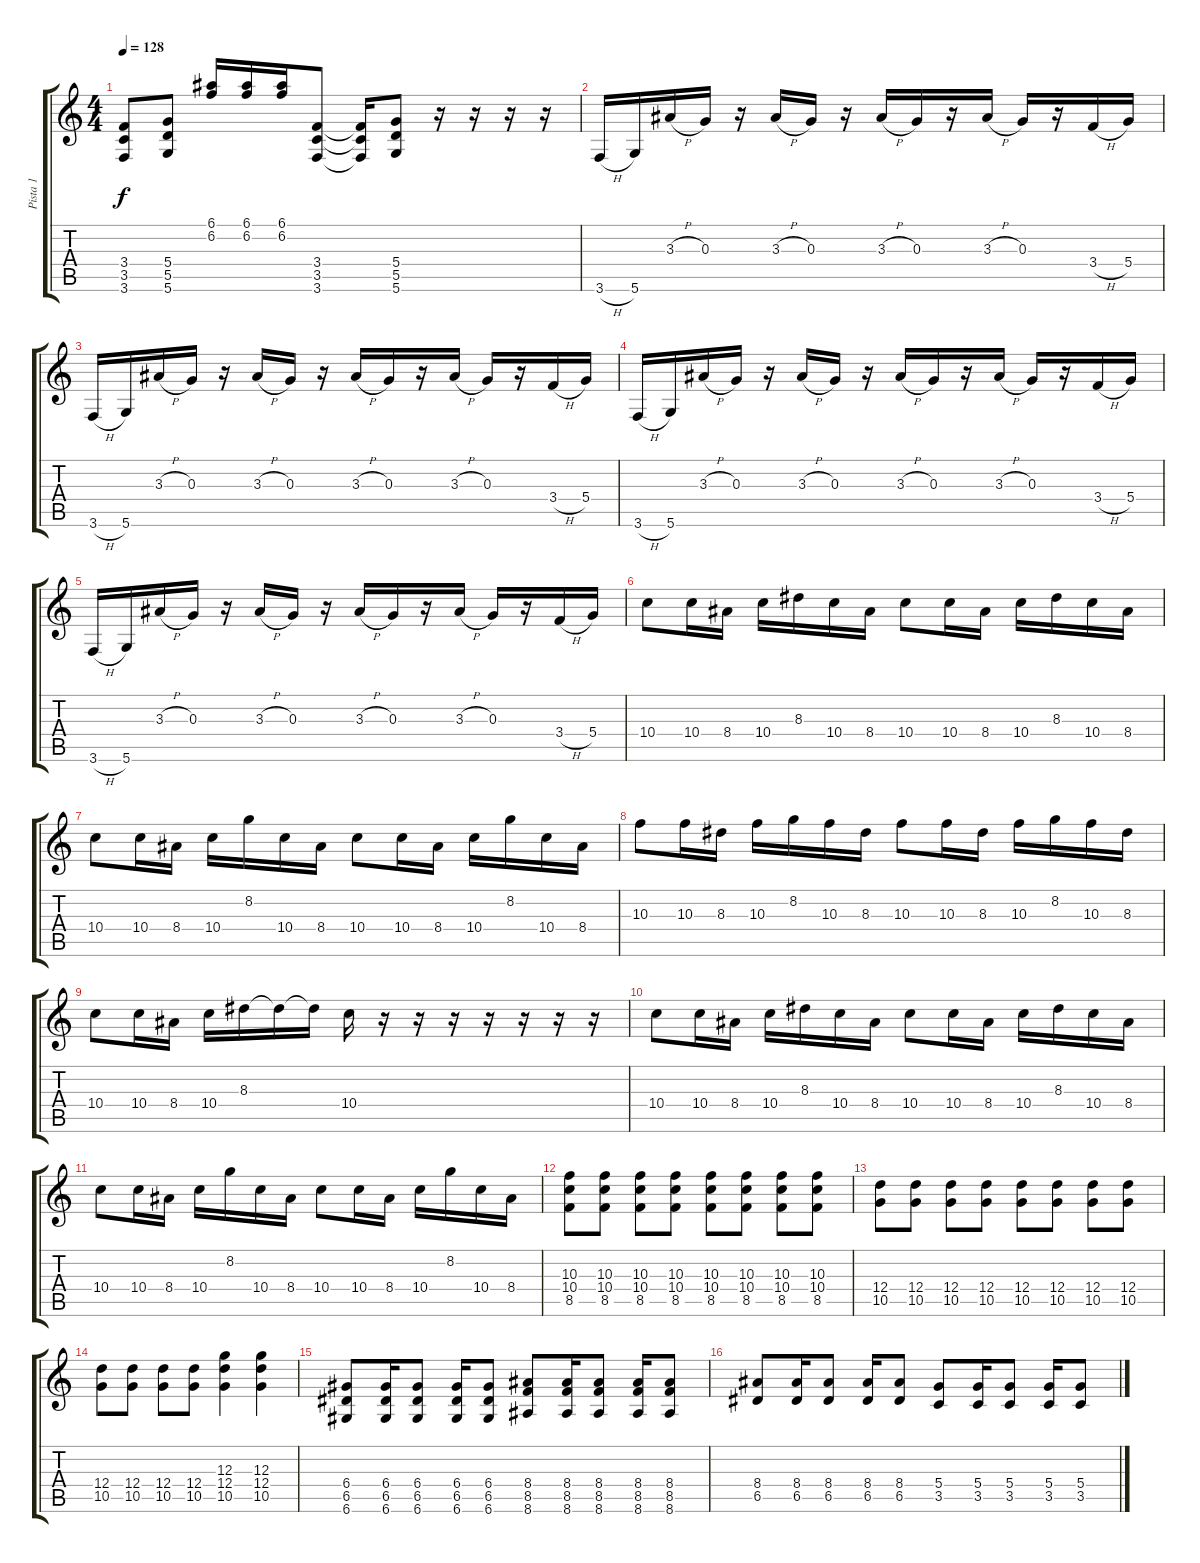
\track ("Pista 1" "Pista 1") {instrument overdrivenguitar}
\staff {score tabs}
\tuning (E4 B3 G3 D3 A2 D2) {hide}
\ts (4 4)
\tempo 128
\clef g2
\ks c
(3.4{t} 3.5{t} 3.6{t}).8{dy f} (5.4 5.5 5.6).8 (6.1 6.2).16 (6.1 6.2).16 (6.1 6.2).16 (3.4 3.5 3.6).8 (3.4{t} 3.5{t} 3.6{t}).16 (5.4 5.5 5.6).8 r.16 r.16 r.16 r.16 |
3.6{h}.16 5.6.16 3.3{h}.16 0.3.16 r.16 3.3{h}.16 0.3.16 r.16 3.3{h}.16 0.3.16 r.16 3.3{h}.16 0.3.16 r.16 3.4{h}.16 5.4.16 |
3.6{h}.16 5.6.16 3.3{h}.16 0.3.16 r.16 3.3{h}.16 0.3.16 r.16 3.3{h}.16 0.3.16 r.16 3.3{h}.16 0.3.16 r.16 3.4{h}.16 5.4.16 |
3.6{h}.16 5.6.16 3.3{h}.16 0.3.16 r.16 3.3{h}.16 0.3.16 r.16 3.3{h}.16 0.3.16 r.16 3.3{h}.16 0.3.16 r.16 3.4{h}.16 5.4.16 |
3.6{h}.16 5.6.16 3.3{h}.16 0.3.16 r.16 3.3{h}.16 0.3.16 r.16 3.3{h}.16 0.3.16 r.16 3.3{h}.16 0.3.16 r.16 3.4{h}.16 5.4.16 |
10.4.8 10.4.16 8.4.16 10.4.16 8.3.16 10.4.16 8.4.16 10.4.8 10.4.16 8.4.16 10.4.16 8.3.16 10.4.16 8.4.16 |
10.4.8 10.4.16 8.4.16 10.4.16 8.2.16 10.4.16 8.4.16 10.4.8 10.4.16 8.4.16 10.4.16 8.2.16 10.4.16 8.4.16 |
10.3.8 10.3.16 8.3.16 10.3.16 8.2.16 10.3.16 8.3.16 10.3.8 10.3.16 8.3.16 10.3.16 8.2.16 10.3.16 8.3.16 |
10.4.8 10.4.16 8.4.16 10.4.16 8.3.16 8.3{t}.16 8.3{t}.16 10.4.16 r.16 r.16 r.16 r.16 r.16 r.16 r.16 |
10.4.8 10.4.16 8.4.16 10.4.16 8.3.16 10.4.16 8.4.16 10.4.8 10.4.16 8.4.16 10.4.16 8.3.16 10.4.16 8.4.16 |
10.4.8 10.4.16 8.4.16 10.4.16 8.2.16 10.4.16 8.4.16 10.4.8 10.4.16 8.4.16 10.4.16 8.2.16 10.4.16 8.4.16 |
(10.3 10.4 8.5).8 (10.3 10.4 8.5).8 (10.3 10.4 8.5).8 (10.3 10.4 8.5).8 (10.3 10.4 8.5).8 (10.3 10.4 8.5).8 (10.3 10.4 8.5).8 (10.3 10.4 8.5).8 |
(12.4 10.5).8 (12.4 10.5).8 (12.4 10.5).8 (12.4 10.5).8 (12.4 10.5).8 (12.4 10.5).8 (12.4 10.5).8 (12.4 10.5).8 |
(12.4 10.5).8 (12.4 10.5).8 (12.4 10.5).8 (12.4 10.5).8 (12.3 12.4 10.5).4 (12.3 12.4 10.5).4 |
(6.4 6.5 6.6).8 (6.4 6.5 6.6).16 (6.4 6.5 6.6).8 (6.4 6.5 6.6).16 (6.4 6.5 6.6).8 (8.4 8.5 8.6).8 (8.4 8.5 8.6).16 (8.4 8.5 8.6).8 (8.4 8.5 8.6).16 (8.4 8.5 8.6).8 |
(8.4 6.5).8 (8.4 6.5).16 (8.4 6.5).8 (8.4 6.5).16 (8.4 6.5).8 (5.4 3.5).8 (5.4 3.5).16 (5.4 3.5).8 (5.4 3.5).16 (5.4 3.5).8
